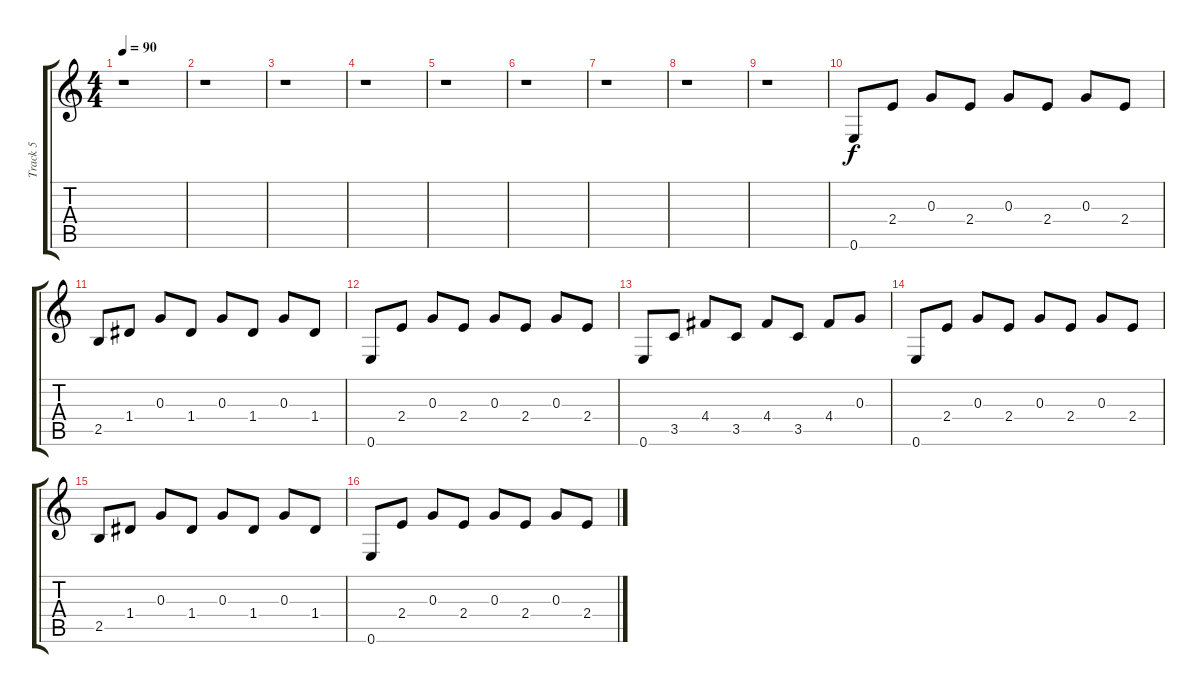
\track ("Track 5" "Track 5") {instrument overdrivenguitar}
\staff {score tabs}
\tuning (E4 B3 G3 D3 A2 E2) {hide}
\ts (4 4)
\tempo 90
\clef g2
\ks c
r.1{dy f} |
r.1 |
r.1 |
r.1 |
r.1 |
r.1 |
r.1 |
r.1 |
r.1 |
0.6.8 2.4.8 0.3.8 2.4.8 0.3.8 2.4.8 0.3.8 2.4.8 |
2.5.8 1.4.8 0.3.8 1.4.8 0.3.8 1.4.8 0.3.8 1.4.8 |
0.6.8 2.4.8 0.3.8 2.4.8 0.3.8 2.4.8 0.3.8 2.4.8 |
0.6.8 3.5.8 4.4.8 3.5.8 4.4.8 3.5.8 4.4.8 0.3.8 |
0.6.8 2.4.8 0.3.8 2.4.8 0.3.8 2.4.8 0.3.8 2.4.8 |
2.5.8 1.4.8 0.3.8 1.4.8 0.3.8 1.4.8 0.3.8 1.4.8 |
0.6.8 2.4.8 0.3.8 2.4.8 0.3.8 2.4.8 0.3.8 2.4.8
